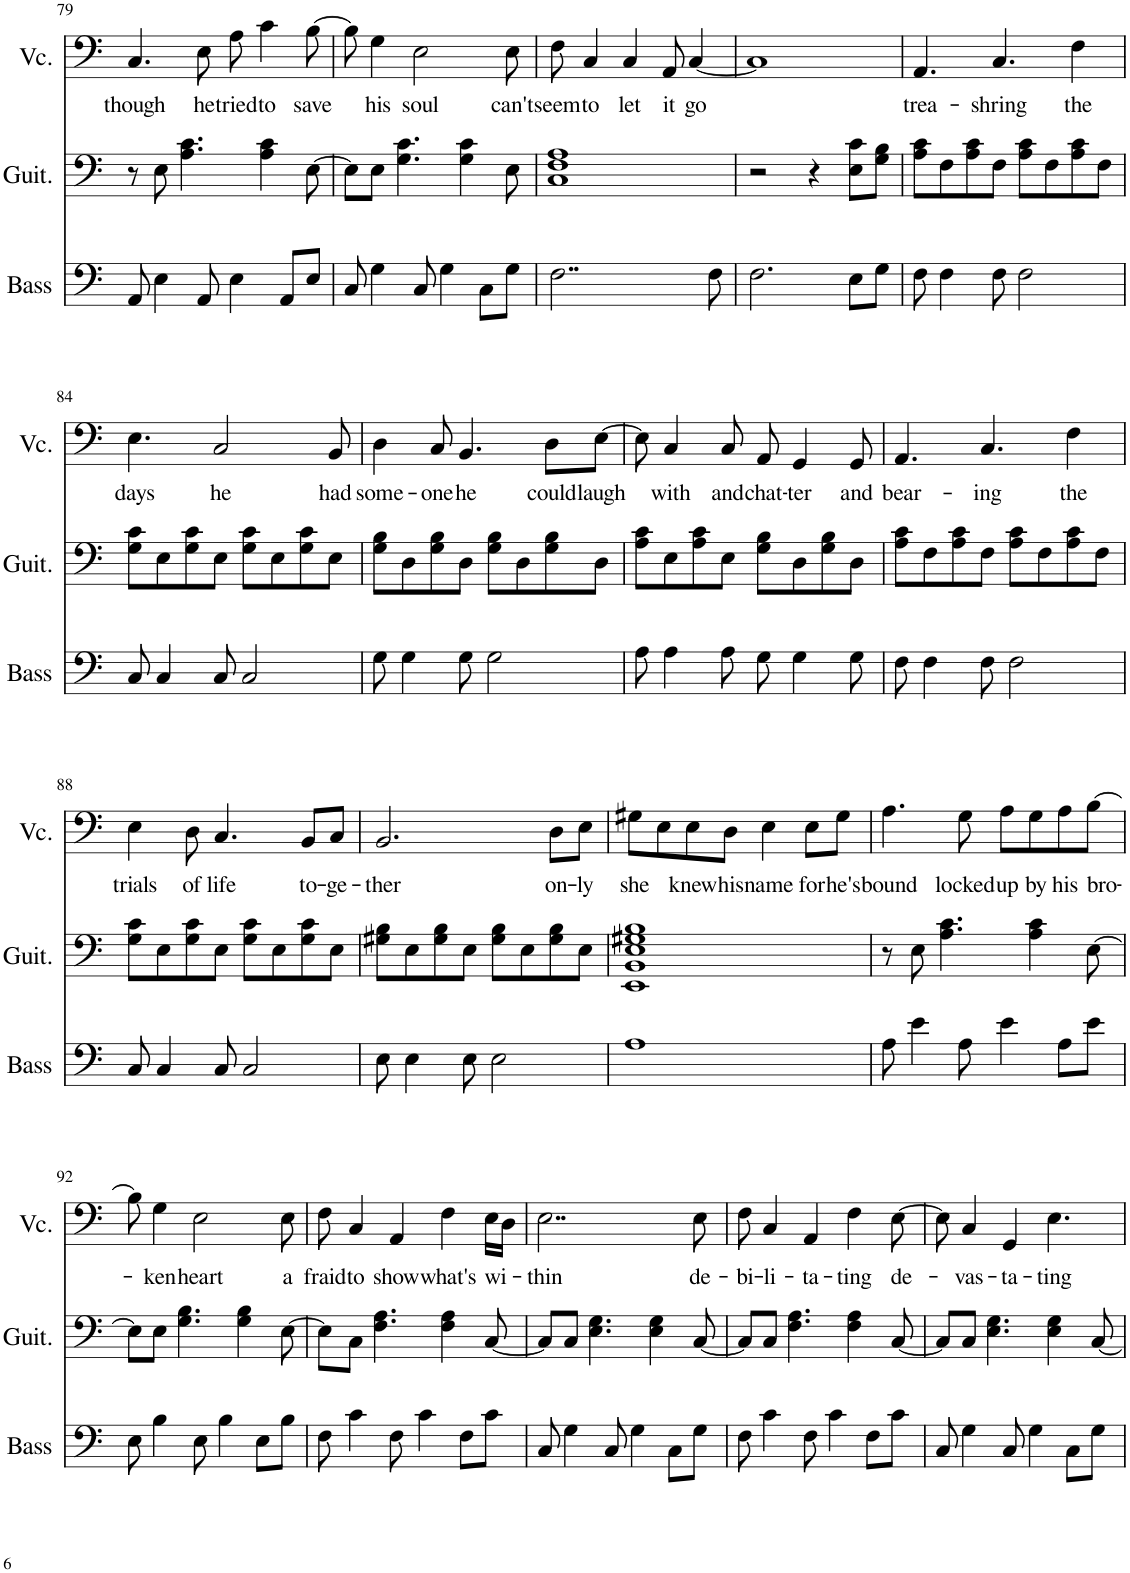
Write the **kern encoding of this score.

**kern	**kern	**kern	**text
*part3	*part2	*part1	*part1
*staff3	*staff2	*staff1	*staff1
*I"Acoustic Bass	*I"Classical Guitar	*I"Violoncello	*
*I'Bass	*I'Guit.	*I'Vc.	*
!!LO:PB:g=z
*clefF4	*clefF4	*clefF4	*
*Trd7c12	*	*	*
*k[]	*k[]	*k[]	*
*M4/4	*M4/4	*M4/4	*
=79	=79	=79	=79
!	!	!	!LO:LY:b
8AA/	8r	4.C/	though
4E\	8E\	.	.
.	4.A\ 4.c\	.	.
!	!	!	!LO:LY:b
8AA/	.	8E\	he
!	!	!	!LO:LY:b
4E\	.	8A\	tried
!	!	!	!LO:LY:b
.	4A\ 4c\	4c\	to
8AA/L	.	.	.
!	!	!	!LO:LY:b
8E/J	[8E\	[8B\	save
=80	=80	=80	=80
8C/	8E\L]	8B\]	.
!	!	!	!LO:LY:b
4G\	8E\J	4G\	his
.	4.G\ 4.c\	.	.
!	!	!	!LO:LY:b
8C/	.	2E\	soul
4G\	.	.	.
.	4G\ 4c\	.	.
8C\L	.	.	.
!	!	!	!LO:LY:b
8G\J	8E\	8E\	can't
=81	=81	=81	=81
!	!	!	!LO:LY:b
2..F\	1C 1F 1A	8F\	seem
!	!	!	!LO:LY:b
.	.	4C/	to
!	!	!	!LO:LY:b
.	.	4C/	let
!	!	!	!LO:LY:b
.	.	8AA/	it
!	!	!	!LO:LY:b
.	.	[4C/	go
8F\	.	.	.
=82	=82	=82	=82
2.F\	2r	1C]	.
.	4r	.	.
8E\L	8E\ 8c\L	.	.
8G\J	8G\ 8B\J	.	.
=83	=83	=83	=83
!	!	!	!LO:LY:b
8F\	8A\ 8c\L	4.AA/	trea-
4F\	8F\	.	.
.	8A\ 8c\	.	.
!	!	!	!LO:LY:b
8F\	8F\J	4.C/	-shring
2F\	8A\ 8c\L	.	.
.	8F\	.	.
!	!	!	!LO:LY:b
.	8A\ 8c\	4F\	the
.	8F\J	.	.
!!LO:LB:g=z
=84	=84	=84	=84
!	!	!	!LO:LY:b
8C/	8G\ 8c\L	4.E\	days
4C/	8E\	.	.
.	8G\ 8c\	.	.
!	!	!	!LO:LY:b
8C/	8E\J	2C/	he
2C/	8G\ 8c\L	.	.
.	8E\	.	.
.	8G\ 8c\	.	.
!	!	!	!LO:LY:b
.	8E\J	8BB/	had
=85	=85	=85	=85
!	!	!	!LO:LY:b
8G\	8G\ 8B\L	4D\	some-
4G\	8D\	.	.
!	!	!	!LO:LY:b
.	8G\ 8B\	8C/	-one
!	!	!	!LO:LY:b
8G\	8D\J	4.BB/	he
2G\	8G\ 8B\L	.	.
.	8D\	.	.
!	!	!	!LO:LY:b
.	8G\ 8B\	8D\L	could
!	!	!	!LO:LY:b
.	8D\J	[8E\J	laugh
=86	=86	=86	=86
8A\	8A\ 8c\L	8E\]	.
!	!	!	!LO:LY:b
4A\	8E\	4C/	with
.	8A\ 8c\	.	.
!	!	!	!LO:LY:b
8A\	8E\J	8C/	and
!	!	!	!LO:LY:b
8G\	8G\ 8B\L	8AA/	chat-
!	!	!	!LO:LY:b
4G\	8D\	4GG/	-ter
.	8G\ 8B\	.	.
!	!	!	!LO:LY:b
8G\	8D\J	8GG/	and
=87	=87	=87	=87
!	!	!	!LO:LY:b
8F\	8A\ 8c\L	4.AA/	bear-
4F\	8F\	.	.
.	8A\ 8c\	.	.
!	!	!	!LO:LY:b
8F\	8F\J	4.C/	-ing
2F\	8A\ 8c\L	.	.
.	8F\	.	.
!	!	!	!LO:LY:b
.	8A\ 8c\	4F\	the
.	8F\J	.	.
!!LO:LB:g=z
=88	=88	=88	=88
!	!	!	!LO:LY:b
8C/	8G\ 8c\L	4E\	trials
4C/	8E\	.	.
!	!	!	!LO:LY:b
.	8G\ 8c\	8D\	of
!	!	!	!LO:LY:b
8C/	8E\J	4.C/	life
2C/	8G\ 8c\L	.	.
.	8E\	.	.
!	!	!	!LO:LY:b
.	8G\ 8c\	8BB/L	to-
!	!	!	!LO:LY:b
.	8E\J	8C/J	-ge-
=89	=89	=89	=89
!	!	!	!LO:LY:b
8E\	8G#X\ 8B\L	2.BB/	-ther
4E\	8E\	.	.
.	8G#\ 8B\	.	.
8E\	8E\J	.	.
2E\	8G#\ 8B\L	.	.
.	8E\	.	.
!	!	!	!LO:LY:b
.	8G#\ 8B\	8D\L	on-
!	!	!	!LO:LY:b
.	8E\J	8E\J	-ly
=90	=90	=90	=90
!	!	!	!LO:LY:b
1A	1EE 1BB 1E 1G#X 1B	8G#X\L	she
.	.	8E\	.
!	!	!	!LO:LY:b
.	.	8E\	knew
!	!	!	!LO:LY:b
.	.	8D\J	his
!	!	!	!LO:LY:b
.	.	4E\	name
!	!	!	!LO:LY:b
.	.	8E\L	for
!	!	!	!LO:LY:b
.	.	8G#\J	he's
=91	=91	=91	=91
!	!	!	!LO:LY:b
8A\	8r	4.A\	bound
4e\	8E\	.	.
.	4.A\ 4.c\	.	.
!	!	!	!LO:LY:b
8A\	.	8G\	locked
!	!	!	!LO:LY:b
4e\	.	8A\L	up
!	!	!	!LO:LY:b
.	4A\ 4c\	8G\	by
!	!	!	!LO:LY:b
8A\L	.	8A\	his
!	!	!	!LO:LY:b
8e\J	[8E\	[8B\J	bro-
!!LO:LB:g=z
=92	=92	=92	=92
8E\	8E\L]	8B\]	.
!	!	!	!LO:LY:b
4B\	8E\J	4G\	-ken
.	4.G\ 4.B\	.	.
!	!	!	!LO:LY:b
8E\	.	2E\	heart
4B\	.	.	.
.	4G\ 4B\	.	.
8E\L	.	.	.
!	!	!	!LO:LY:b
8B\J	[8E\	8E\	a
=93	=93	=93	=93
!	!	!	!LO:LY:b
8F\	8E\L]	8F\	fraid
!	!	!	!LO:LY:b
4c\	8C\J	4C/	to
.	4.F\ 4.A\	.	.
!	!	!	!LO:LY:b
8F\	.	4AA/	show
4c\	.	.	.
!	!	!	!LO:LY:b
.	4F\ 4A\	4F\	what's
8F\L	.	.	.
!	!	!	!LO:LY:b
8c\J	[8C/	16E\LL	wi-
.	.	16D\JJ	.
=94	=94	=94	=94
!	!	!	!LO:LY:b
8C/	8C/L]	2..E\	-thin
4G\	8C/J	.	.
.	4.E\ 4.G\	.	.
8C/	.	.	.
4G\	.	.	.
.	4E\ 4G\	.	.
8C\L	.	.	.
!	!	!	!LO:LY:b
8G\J	[8C/	8E\	de-
=95	=95	=95	=95
!	!	!	!LO:LY:b
8F\	8C/L]	8F\	-bi-
!	!	!	!LO:LY:b
4c\	8C/J	4C/	-li-
.	4.F\ 4.A\	.	.
!	!	!	!LO:LY:b
8F\	.	4AA/	-ta-
4c\	.	.	.
!	!	!	!LO:LY:b
.	4F\ 4A\	4F\	-ting
8F\L	.	.	.
!	!	!	!LO:LY:b
8c\J	[8C/	[8E\	de-
=96	=96	=96	=96
8C/	8C/L]	8E\]	.
!	!	!	!LO:LY:b
4G\	8C/J	4C/	-vas-
.	4.E\ 4.G\	.	.
!	!	!	!LO:LY:b
8C/	.	4GG/	-ta-
4G\	.	.	.
!	!	!	!LO:LY:b
.	4E\ 4G\	4.E\	-ting
8C\L	.	.	.
8G\J	[8C/	.	.
=	=	=	=
*-	*-	*-	*-
